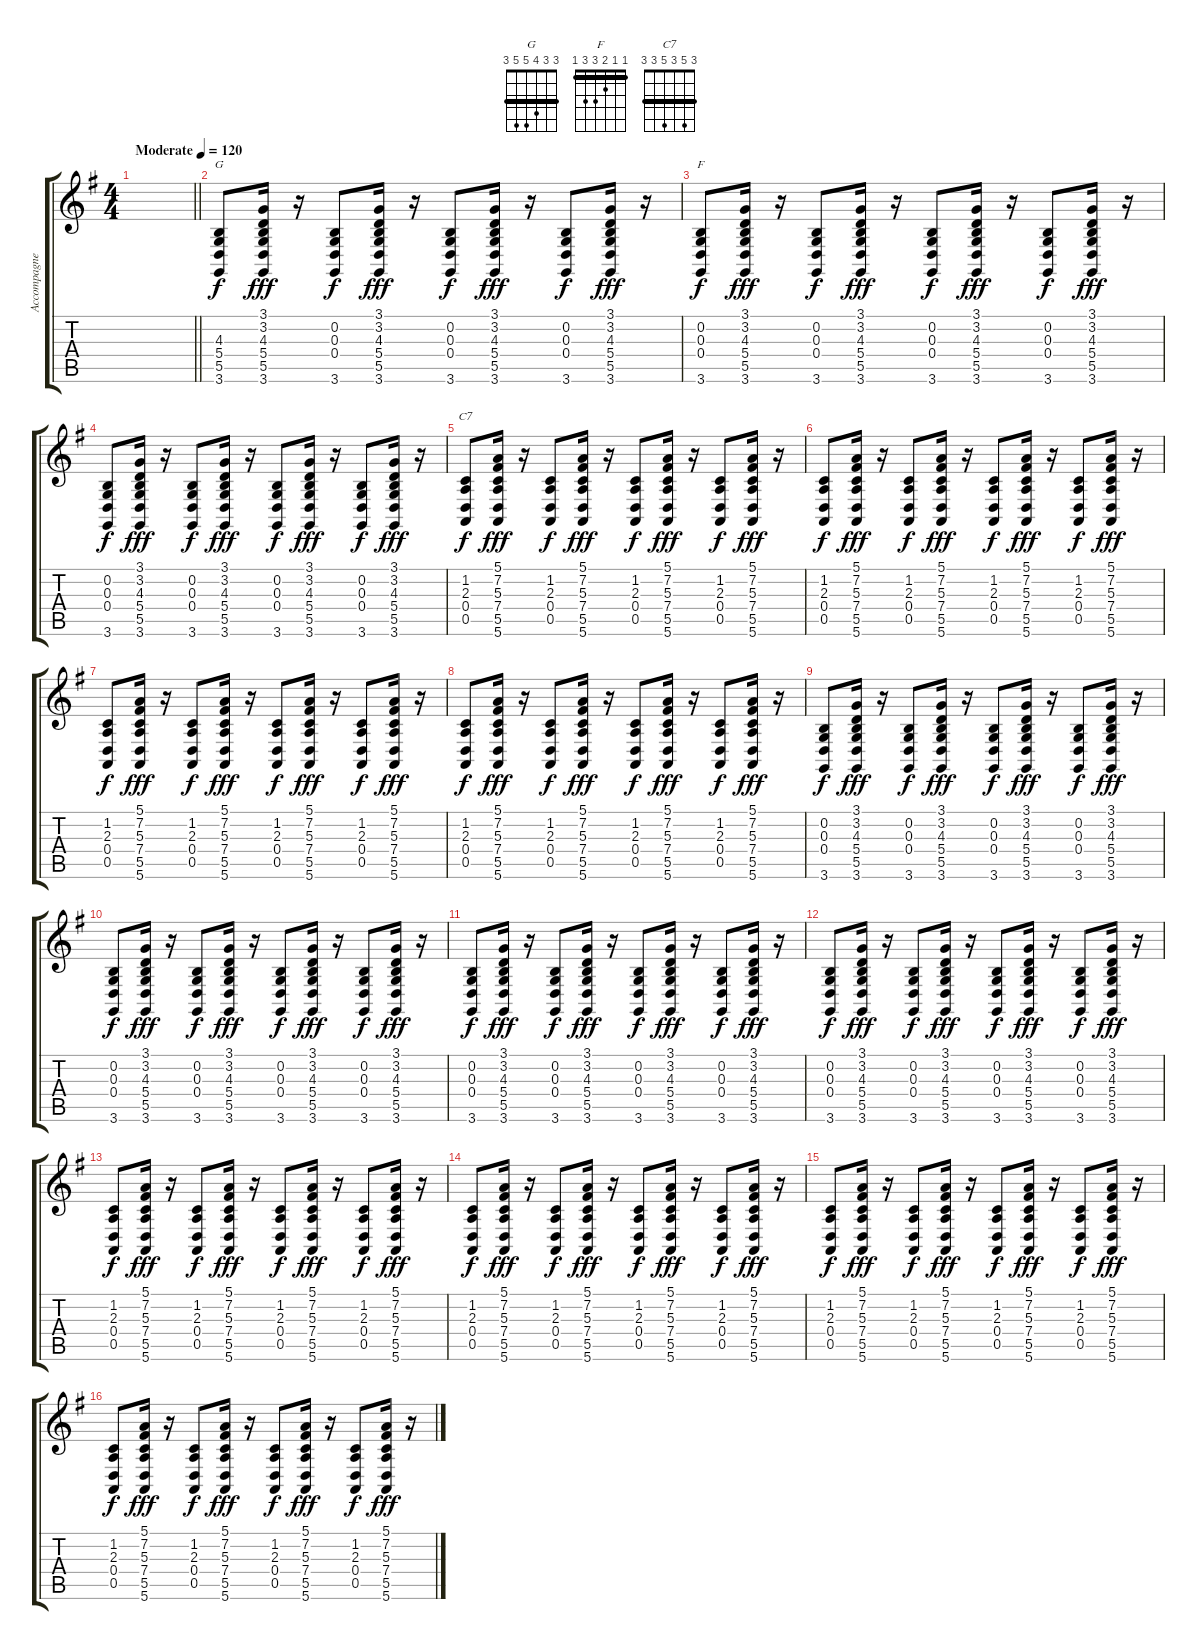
\track ("Accompagnement 4" "Accompagne") {mute instrument synthvoice}
\staff {score tabs}
\tuning (E4 B3 G3 D3 A2 E2) {hide}
\chord ("G" 3 3 4 5 5 3) {barre 3}
\chord ("F" 1 1 2 3 3 1) {barre 1}
\chord ("C7" 3 5 3 5 3 3) {barre 3}
\ts (4 4)
\tempo (120 "Moderate")
\clef g2
\barLineRight lightlight
\ks g
|
\section ("" "")
(4.3 5.4 5.5 3.6).8{ch "G"} (3.1 3.2 4.3 5.4 5.5 3.6).16{dy fff} r.16 (0.2 0.3 0.4 3.6).8{dy f} (3.1 3.2 4.3 5.4 5.5 3.6).16{dy fff} r.16 (0.2 0.3 0.4 3.6).8{dy f} (3.1 3.2 4.3 5.4 5.5 3.6).16{dy fff} r.16 (0.2 0.3 0.4 3.6).8{dy f} (3.1 3.2 4.3 5.4 5.5 3.6).16{dy fff} r.16 |
(0.2 0.3 0.4 3.6).8{ch "F" dy f} (3.1 3.2 4.3 5.4 5.5 3.6).16{dy fff} r.16 (0.2 0.3 0.4 3.6).8{dy f} (3.1 3.2 4.3 5.4 5.5 3.6).16{dy fff} r.16 (0.2 0.3 0.4 3.6).8{dy f} (3.1 3.2 4.3 5.4 5.5 3.6).16{dy fff} r.16 (0.2 0.3 0.4 3.6).8{dy f} (3.1 3.2 4.3 5.4 5.5 3.6).16{dy fff} r.16 |
(0.2 0.3 0.4 3.6).8{dy f} (3.1 3.2 4.3 5.4 5.5 3.6).16{dy fff} r.16 (0.2 0.3 0.4 3.6).8{dy f} (3.1 3.2 4.3 5.4 5.5 3.6).16{dy fff} r.16 (0.2 0.3 0.4 3.6).8{dy f} (3.1 3.2 4.3 5.4 5.5 3.6).16{dy fff} r.16 (0.2 0.3 0.4 3.6).8{dy f} (3.1 3.2 4.3 5.4 5.5 3.6).16{dy fff} r.16 |
(1.2 2.3 0.4 0.5).8{ch "C7" dy f} (5.1 7.2 5.3 7.4 5.5 5.6).16{dy fff} r.16 (1.2 2.3 0.4 0.5).8{dy f} (5.1 7.2 5.3 7.4 5.5 5.6).16{dy fff} r.16 (1.2 2.3 0.4 0.5).8{dy f} (5.1 7.2 5.3 7.4 5.5 5.6).16{dy fff} r.16 (1.2 2.3 0.4 0.5).8{dy f} (5.1 7.2 5.3 7.4 5.5 5.6).16{dy fff} r.16 |
(1.2 2.3 0.4 0.5).8{dy f} (5.1 7.2 5.3 7.4 5.5 5.6).16{dy fff} r.16 (1.2 2.3 0.4 0.5).8{dy f} (5.1 7.2 5.3 7.4 5.5 5.6).16{dy fff} r.16 (1.2 2.3 0.4 0.5).8{dy f} (5.1 7.2 5.3 7.4 5.5 5.6).16{dy fff} r.16 (1.2 2.3 0.4 0.5).8{dy f} (5.1 7.2 5.3 7.4 5.5 5.6).16{dy fff} r.16 |
(1.2 2.3 0.4 0.5).8{dy f} (5.1 7.2 5.3 7.4 5.5 5.6).16{dy fff} r.16 (1.2 2.3 0.4 0.5).8{dy f} (5.1 7.2 5.3 7.4 5.5 5.6).16{dy fff} r.16 (1.2 2.3 0.4 0.5).8{dy f} (5.1 7.2 5.3 7.4 5.5 5.6).16{dy fff} r.16 (1.2 2.3 0.4 0.5).8{dy f} (5.1 7.2 5.3 7.4 5.5 5.6).16{dy fff} r.16 |
(1.2 2.3 0.4 0.5).8{dy f} (5.1 7.2 5.3 7.4 5.5 5.6).16{dy fff} r.16 (1.2 2.3 0.4 0.5).8{dy f} (5.1 7.2 5.3 7.4 5.5 5.6).16{dy fff} r.16 (1.2 2.3 0.4 0.5).8{dy f} (5.1 7.2 5.3 7.4 5.5 5.6).16{dy fff} r.16 (1.2 2.3 0.4 0.5).8{dy f} (5.1 7.2 5.3 7.4 5.5 5.6).16{dy fff} r.16 |
(0.2 0.3 0.4 3.6).8{dy f} (3.1 3.2 4.3 5.4 5.5 3.6).16{dy fff} r.16 (0.2 0.3 0.4 3.6).8{dy f} (3.1 3.2 4.3 5.4 5.5 3.6).16{dy fff} r.16 (0.2 0.3 0.4 3.6).8{dy f} (3.1 3.2 4.3 5.4 5.5 3.6).16{dy fff} r.16 (0.2 0.3 0.4 3.6).8{dy f} (3.1 3.2 4.3 5.4 5.5 3.6).16{dy fff} r.16 |
(0.2 0.3 0.4 3.6).8{dy f} (3.1 3.2 4.3 5.4 5.5 3.6).16{dy fff} r.16 (0.2 0.3 0.4 3.6).8{dy f} (3.1 3.2 4.3 5.4 5.5 3.6).16{dy fff} r.16 (0.2 0.3 0.4 3.6).8{dy f} (3.1 3.2 4.3 5.4 5.5 3.6).16{dy fff} r.16 (0.2 0.3 0.4 3.6).8{dy f} (3.1 3.2 4.3 5.4 5.5 3.6).16{dy fff} r.16 |
(0.2 0.3 0.4 3.6).8{dy f} (3.1 3.2 4.3 5.4 5.5 3.6).16{dy fff} r.16 (0.2 0.3 0.4 3.6).8{dy f} (3.1 3.2 4.3 5.4 5.5 3.6).16{dy fff} r.16 (0.2 0.3 0.4 3.6).8{dy f} (3.1 3.2 4.3 5.4 5.5 3.6).16{dy fff} r.16 (0.2 0.3 0.4 3.6).8{dy f} (3.1 3.2 4.3 5.4 5.5 3.6).16{dy fff} r.16 |
(0.2 0.3 0.4 3.6).8{dy f} (3.1 3.2 4.3 5.4 5.5 3.6).16{dy fff} r.16 (0.2 0.3 0.4 3.6).8{dy f} (3.1 3.2 4.3 5.4 5.5 3.6).16{dy fff} r.16 (0.2 0.3 0.4 3.6).8{dy f} (3.1 3.2 4.3 5.4 5.5 3.6).16{dy fff} r.16 (0.2 0.3 0.4 3.6).8{dy f} (3.1 3.2 4.3 5.4 5.5 3.6).16{dy fff} r.16 |
(1.2 2.3 0.4 0.5).8{dy f} (5.1 7.2 5.3 7.4 5.5 5.6).16{dy fff} r.16 (1.2 2.3 0.4 0.5).8{dy f} (5.1 7.2 5.3 7.4 5.5 5.6).16{dy fff} r.16 (1.2 2.3 0.4 0.5).8{dy f} (5.1 7.2 5.3 7.4 5.5 5.6).16{dy fff} r.16 (1.2 2.3 0.4 0.5).8{dy f} (5.1 7.2 5.3 7.4 5.5 5.6).16{dy fff} r.16 |
(1.2 2.3 0.4 0.5).8{dy f} (5.1 7.2 5.3 7.4 5.5 5.6).16{dy fff} r.16 (1.2 2.3 0.4 0.5).8{dy f} (5.1 7.2 5.3 7.4 5.5 5.6).16{dy fff} r.16 (1.2 2.3 0.4 0.5).8{dy f} (5.1 7.2 5.3 7.4 5.5 5.6).16{dy fff} r.16 (1.2 2.3 0.4 0.5).8{dy f} (5.1 7.2 5.3 7.4 5.5 5.6).16{dy fff} r.16 |
(1.2 2.3 0.4 0.5).8{dy f} (5.1 7.2 5.3 7.4 5.5 5.6).16{dy fff} r.16 (1.2 2.3 0.4 0.5).8{dy f} (5.1 7.2 5.3 7.4 5.5 5.6).16{dy fff} r.16 (1.2 2.3 0.4 0.5).8{dy f} (5.1 7.2 5.3 7.4 5.5 5.6).16{dy fff} r.16 (1.2 2.3 0.4 0.5).8{dy f} (5.1 7.2 5.3 7.4 5.5 5.6).16{dy fff} r.16 |
(1.2 2.3 0.4 0.5).8{dy f} (5.1 7.2 5.3 7.4 5.5 5.6).16{dy fff} r.16 (1.2 2.3 0.4 0.5).8{dy f} (5.1 7.2 5.3 7.4 5.5 5.6).16{dy fff} r.16 (1.2 2.3 0.4 0.5).8{dy f} (5.1 7.2 5.3 7.4 5.5 5.6).16{dy fff} r.16 (1.2 2.3 0.4 0.5).8{dy f} (5.1 7.2 5.3 7.4 5.5 5.6).16{dy fff} r.16
